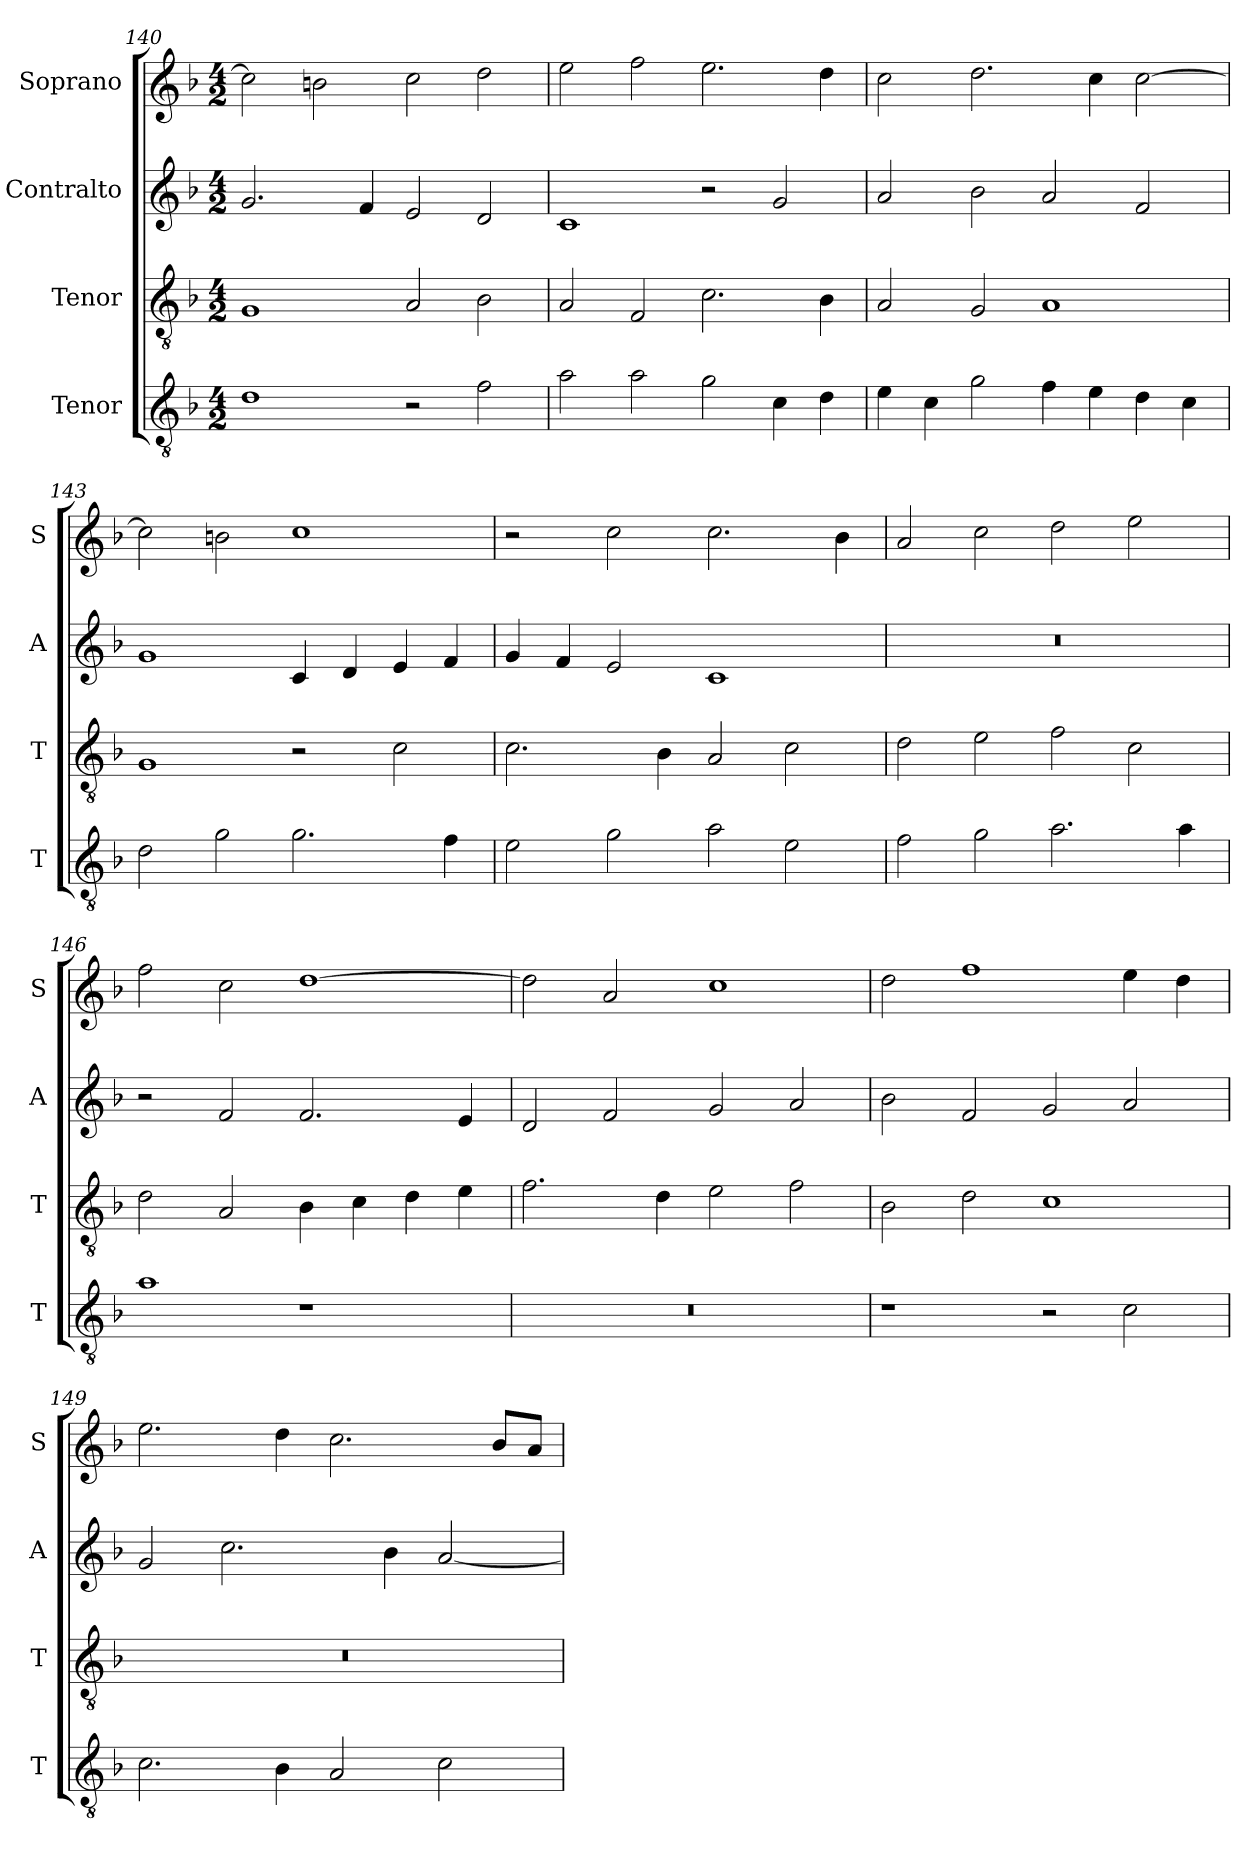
**kern	**kern	**kern	**kern
*part4	*part3	*part2	*part1
*staff4	*staff3	*staff2	*staff1
*I"Tenor	*I"Tenor	*I"Contralto	*I"Soprano
*I'T	*I'T	*I'A	*I'S
*clefGv2	*clefGv2	*clefG2	*clefG2
*k[b-]	*k[b-]	*k[b-]	*k[b-]
*F:ion	*F:ion	*F:ion	*F:ion
*M4/2	*M4/2	*M4/2	*M4/2
=140	=140	=140	=140
1d	1G	2.g	2cc]
.	.	.	2bn
.	.	4f	.
2r	2A	2e	2cc
2f	2B-	2d	2dd
=141	=141	=141	=141
2a	2A	1c	2ee
2a	2F	.	2ff
2g	2.c	2r	2.ee
4c	.	2g	.
4d	4B-	.	4dd
=142	=142	=142	=142
4e	2A	2a	2cc
4c	.	.	.
2g	2G	2b-	2.dd
4f	1A	2a	.
4e	.	.	4cc
4d	.	2f	[2cc
4c	.	.	.
=143	=143	=143	=143
2d	1G	1g	2cc]
2g	.	.	2bn
2.g	2r	4c	1cc
.	.	4d	.
.	2c	4e	.
4f	.	4f	.
=144	=144	=144	=144
2e	2.c	4g	2r
.	.	4f	.
2g	.	2e	2cc
.	4B-	.	.
2a	2A	1c	2.cc
2e	2c	.	.
.	.	.	4b-
=145	=145	=145	=145
2f	2d	0r	2a
2g	2e	.	2cc
2.a	2f	.	2dd
.	2c	.	2ee
4a	.	.	.
=146	=146	=146	=146
1a	2d	2r	2ff
.	2A	2f	2cc
1r	4B-	2.f	[1dd
.	4c	.	.
.	4d	.	.
.	4e	4e	.
=147	=147	=147	=147
0r	2.f	2d	2dd]
.	.	2f	2a
.	4d	.	.
.	2e	2g	1cc
.	2f	2a	.
=148	=148	=148	=148
1r	2B-	2b-	2dd
.	2d	2f	1ff
2r	1c	2g	.
2c	.	2a	4ee
.	.	.	4dd
=149	=149	=149	=149
2.c	0r	2g	2.ee
.	.	2.cc	.
4B-	.	.	4dd
2A	.	.	2.cc
.	.	4b-	.
2c	.	[2a	.
.	.	.	8b-/L
.	.	.	8a/J
=	=	=	=
*-	*-	*-	*-
